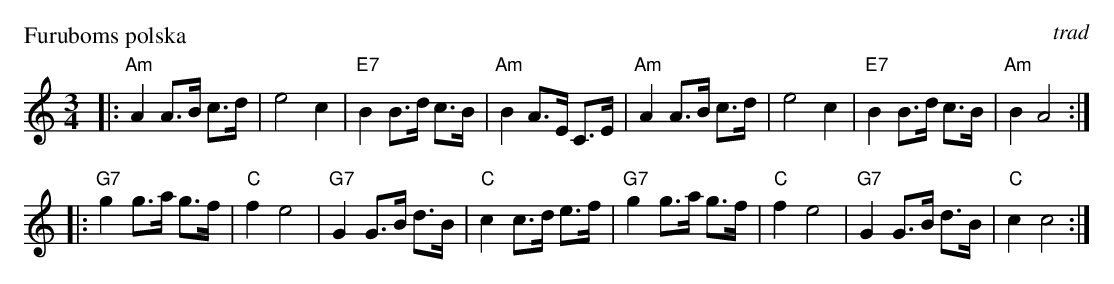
X:1
P: Furuboms polska
O: trad
M: 3/4
L: 1/8
K: Am
|: "Am"A2 A>B c>d | e4 c2 | "E7"B2 B>d c>B | "Am"B2 A>E C>E \
|  "Am"A2 A>B c>d | e4 c2 | "E7"B2 B>d c>B | "Am"B2 A4 :|
|: "G7"g2  g>a g>f | "C"f2 e4 | "G7"G2 G>B d>B | "C"c2 c>d e>f \
|  "G7"g2  g>a g>f | "C"f2 e4 | "G7"G2 G>B d>B | "C"c2 c4 :|
